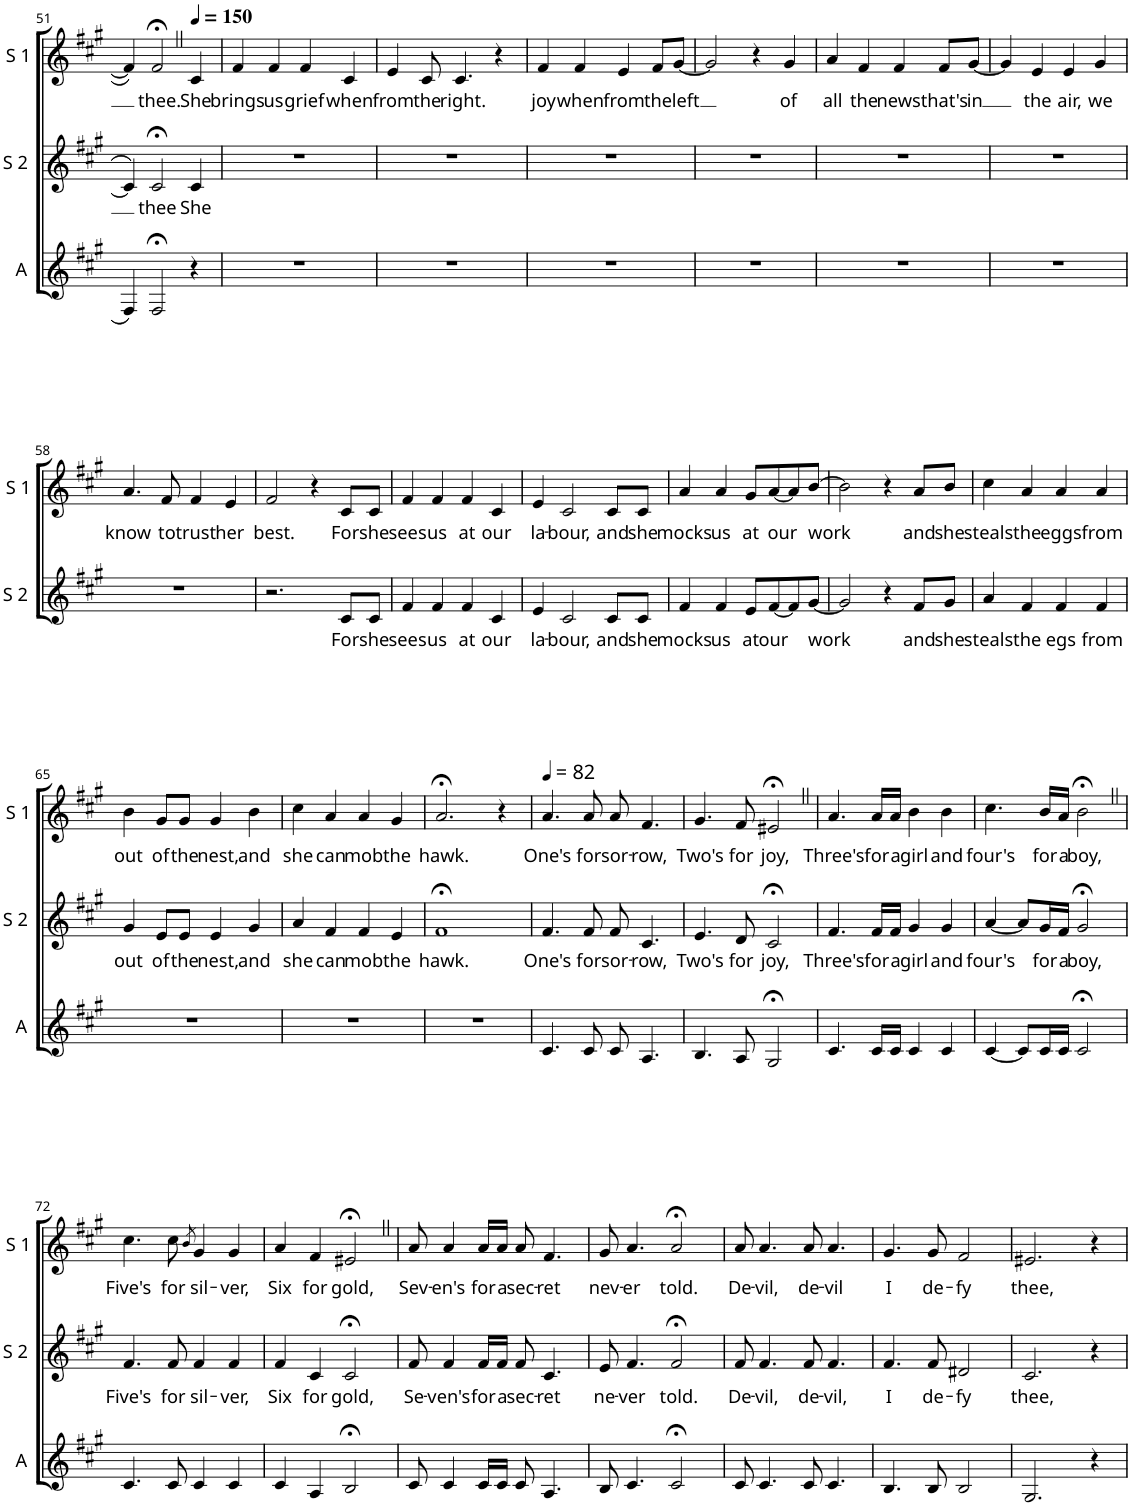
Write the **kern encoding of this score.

**kern	**kern	**text	**kern	**text
*part3	*part2	*part2	*part1	*part1
*staff3	*staff2	*staff2	*staff1	*staff1
*I"Alto	*I"Sop 2	*	*I"Sop 1	*
*I'A	*I'S 2	*	*I'S 1	*
!!LO:PB:g=z
*clefG2	*clefG2	*	*clefG2	*
*k[f#c#g#]	*k[f#c#g#]	*	*k[f#c#g#]	*
*M4/4	*M4/4	*	*M4/4	*
=51	=51	=51	=51	=51
4F#/	4c#/]	.	4f#/]	.
!	!	!LO:LY:b	!	!LO:LY:b
2F#;</	2c#;</	thee	2f#;<Z/	thee.
*	*	*	*MM150	*
!	!	!LO:LY:b	!	!LO:LY:b
4r	4c#/	She	4c#/	She
=52	=52	=52	=52	=52
!	!	!	!	!LO:LY:b
1r	1r	.	4f#/	brings
!	!	!	!	!LO:LY:b
.	.	.	4f#/	us
!	!	!	!	!LO:LY:b
.	.	.	4f#/	grief
!	!	!	!	!LO:LY:b
.	.	.	4c#/	when
=53	=53	=53	=53	=53
!	!	!	!	!LO:LY:b
1r	1r	.	4e/	from
!	!	!	!	!LO:LY:b
.	.	.	8c#/	the
!	!	!	!	!LO:LY:b
.	.	.	4.c#/	right.
.	.	.	4r	.
=54	=54	=54	=54	=54
!	!	!	!	!LO:LY:b
1r	1r	.	4f#/	joy
!	!	!	!	!LO:LY:b
.	.	.	4f#/	when
!	!	!	!	!LO:LY:b
.	.	.	4e/	from
!	!	!	!	!LO:LY:b
.	.	.	8f#/L	the
!	!	!	!	!LO:LY:b
.	.	.	[8g#/J	left
=55	=55	=55	=55	=55
1r	1r	.	2g#/]	.
.	.	.	4r	.
!	!	!	!	!LO:LY:b
.	.	.	4g#/	of
=56	=56	=56	=56	=56
!	!	!	!	!LO:LY:b
1r	1r	.	4a/	all
!	!	!	!	!LO:LY:b
.	.	.	4f#/	the
!	!	!	!	!LO:LY:b
.	.	.	4f#/	news
!	!	!	!	!LO:LY:b
.	.	.	8f#/L	that's
!	!	!	!	!LO:LY:b
.	.	.	[8g#/J	in
=57	=57	=57	=57	=57
1r	1r	.	4g#/]	.
!	!	!	!	!LO:LY:b
.	.	.	4e/	the
!	!	!	!	!LO:LY:b
.	.	.	4e/	air,
!	!	!	!	!LO:LY:b
.	.	.	4g#/	we
!!LO:LB:g=z
=58	=58	=58	=58	=58
!	!	!	!	!LO:LY:b
1r	1r	.	4.a/	know
!	!	!	!	!LO:LY:b
.	.	.	8f#/	to
!	!	!	!	!LO:LY:b
.	.	.	4f#/	trust
!	!	!	!	!LO:LY:b
.	.	.	4e/	her
=59	=59	=59	=59	=59
!	!	!	!	!LO:LY:b
1r	2.r	.	2f#/	best.
.	.	.	4r	.
!	!	!LO:LY:b	!	!LO:LY:b
.	8c#/L	For	8c#/L	For
!	!	!LO:LY:b	!	!LO:LY:b
.	8c#/J	she	8c#/J	she
=60	=60	=60	=60	=60
!	!	!LO:LY:b	!	!LO:LY:b
1r	4f#/	sees	4f#/	sees
!	!	!LO:LY:b	!	!LO:LY:b
.	4f#/	us	4f#/	us
!	!	!LO:LY:b	!	!LO:LY:b
.	4f#/	at	4f#/	at
!	!	!LO:LY:b	!	!LO:LY:b
.	4c#/	our	4c#/	our
=61	=61	=61	=61	=61
!	!	!LO:LY:b	!	!LO:LY:b
1r	4e/	la-	4e/	la-
!	!	!LO:LY:b	!	!LO:LY:b
.	2c#/	-bour,	2c#/	-bour,
!	!	!LO:LY:b	!	!LO:LY:b
.	8c#/L	and	8c#/L	and
!	!	!LO:LY:b	!	!LO:LY:b
.	8c#/J	she	8c#/J	she
=62	=62	=62	=62	=62
!	!	!LO:LY:b	!	!LO:LY:b
1r	4f#/	mocks	4a/	mocks
!	!	!LO:LY:b	!	!LO:LY:b
.	4f#/	us	4a/	us
!	!	!LO:LY:b	!	!LO:LY:b
.	8e/L	at	8g#/L	at
!	!	!LO:LY:b	!	!LO:LY:b
.	[8f#/	our	[8a/	our
.	8f#/]	.	8a/]	.
!	!	!LO:LY:b	!	!LO:LY:b
.	[8g#/J	work	[8b/J	work
=63	=63	=63	=63	=63
1r	2g#/]	.	2b\]	.
.	4r	.	4r	.
!	!	!LO:LY:b	!	!LO:LY:b
.	8f#/L	and	8a/L	and
!	!	!LO:LY:b	!	!LO:LY:b
.	8g#/J	she	8b/J	she
=64	=64	=64	=64	=64
!	!	!LO:LY:b	!	!LO:LY:b
1r	4a/	steals	4cc#\	steals
!	!	!LO:LY:b	!	!LO:LY:b
.	4f#/	the	4a/	the
!	!	!LO:LY:b	!	!LO:LY:b
.	4f#/	egs	4a/	eggs
!	!	!LO:LY:b	!	!LO:LY:b
.	4f#/	from	4a/	from
!!LO:LB:g=z
=65	=65	=65	=65	=65
!	!	!LO:LY:b	!	!LO:LY:b
1r	4g#/	out	4b\	out
!	!	!LO:LY:b	!	!LO:LY:b
.	8e/L	of	8g#/L	of
!	!	!LO:LY:b	!	!LO:LY:b
.	8e/J	the	8g#/J	the
!	!	!LO:LY:b	!	!LO:LY:b
.	4e/	nest,	4g#/	nest,
!	!	!LO:LY:b	!	!LO:LY:b
.	4g#/	and	4b\	and
=66	=66	=66	=66	=66
!	!	!LO:LY:b	!	!LO:LY:b
1r	4a/	she	4cc#\	she
!	!	!LO:LY:b	!	!LO:LY:b
.	4f#/	can	4a/	can
!	!	!LO:LY:b	!	!LO:LY:b
.	4f#/	mob	4a/	mob
!	!	!LO:LY:b	!	!LO:LY:b
.	4e/	the	4g#/	the
=67	=67	=67	=67	=67
!	!	!LO:LY:b	!	!LO:LY:b
1r	1f#;<	hawk.	2.a;</	hawk.
.	.	.	4r	.
=68	=68	=68	=68	=68
*	*	*	*MM82	*
!	!	!LO:LY:b	!	!LO:LY:b
4.c#/	4.f#/	One's	4.a/	One's
!	!	!LO:LY:b	!	!LO:LY:b
8c#/	8f#/	for	8a/	for
!	!	!LO:LY:b	!	!LO:LY:b
8c#/	8f#/	sor-	8a/	sor-
!	!	!LO:LY:b	!	!LO:LY:b
4.A/	4.c#/	-row,	4.f#/	-row,
=69	=69	=69	=69	=69
!	!	!LO:LY:b	!	!LO:LY:b
4.B/	4.e/	Two's	4.g#/	Two's
!	!	!LO:LY:b	!	!LO:LY:b
8A/	8d/	for	8f#/	for
!	!	!LO:LY:b	!	!LO:LY:b
2G#;</	2c#;</	joy,	2e#X;<Z/	joy,
=70	=70	=70	=70	=70
!	!	!LO:LY:b	!	!LO:LY:b
4.c#/	4.f#/	Three's	4.a/	Three's
!	!	!LO:LY:b	!	!LO:LY:b
16c#/LL	16f#/LL	for	16a/LL	for
!	!	!LO:LY:b	!	!LO:LY:b
16c#/JJ	16f#/JJ	a	16a/JJ	a
!	!	!LO:LY:b	!	!LO:LY:b
4c#/	4g#/	girl	4b\	girl
!	!	!LO:LY:b	!	!LO:LY:b
4c#/	4g#/	and	4b\	and
=71	=71	=71	=71	=71
!	!	!LO:LY:b	!	!LO:LY:b
[4c#/	[4a/	four's	4.cc#\	four's
8c#/L]	8a/L]	.	.	.
!	!	!LO:LY:b	!	!LO:LY:b
16c#/L	16g#/L	for	16b/LL	for
!	!	!LO:LY:b	!	!LO:LY:b
16c#/JJ	16f#/JJ	a	16a/JJ	a
!	!	!LO:LY:b	!	!LO:LY:b
2c#;</	2g#;</	boy,	2b;<Z\	boy,
!!LO:LB:g=z
=72	=72	=72	=72	=72
!	!	!LO:LY:b	!	!LO:LY:b
4.c#/	4.f#/	Five's	4.cc#\	Five's
!	!	!LO:LY:b	!	!LO:LY:b
8c#/	8f#/	for	8cc#\	for
.	.	.	8qb/	.
!	!	!LO:LY:b	!	!LO:LY:b
4c#/	4f#/	sil-	4g#/	sil-
!	!	!LO:LY:b	!	!LO:LY:b
4c#/	4f#/	-ver,	4g#/	-ver,
=73	=73	=73	=73	=73
!	!	!LO:LY:b	!	!LO:LY:b
4c#/	4f#/	Six	4a/	Six
!	!	!LO:LY:b	!	!LO:LY:b
4A/	4c#/	for	4f#/	for
!	!	!LO:LY:b	!	!LO:LY:b
2B;</	2c#;</	gold,	2e#X;<Z/	gold,
=74	=74	=74	=74	=74
!	!	!LO:LY:b	!	!LO:LY:b
8c#/	8f#/	Se-	8a/	Sev-
!	!	!LO:LY:b	!	!LO:LY:b
4c#/	4f#/	-ven's	4a/	-en's
!	!	!LO:LY:b	!	!LO:LY:b
16c#/LL	16f#/LL	for	16a/LL	for
!	!	!LO:LY:b	!	!LO:LY:b
16c#/JJ	16f#/JJ	a	16a/JJ	a
!	!	!LO:LY:b	!	!LO:LY:b
8c#/	8f#/	sec-	8a/	sec-
!	!	!LO:LY:b	!	!LO:LY:b
4.A/	4.c#/	-ret	4.f#/	-ret
=75	=75	=75	=75	=75
!	!	!LO:LY:b	!	!LO:LY:b
8B/	8e/	ne-	8g#/	nev-
!	!	!LO:LY:b	!	!LO:LY:b
4.c#/	4.f#/	-ver	4.a/	-er
!	!	!LO:LY:b	!	!LO:LY:b
2c#;</	2f#;</	told.	2a;</	told.
=76	=76	=76	=76	=76
!	!	!LO:LY:b	!	!LO:LY:b
8c#/	8f#/	De-	8a/	De-
!	!	!LO:LY:b	!	!LO:LY:b
4.c#/	4.f#/	-vil,	4.a/	-vil,
!	!	!LO:LY:b	!	!LO:LY:b
8c#/	8f#/	de-	8a/	de-
!	!	!LO:LY:b	!	!LO:LY:b
4.c#/	4.f#/	-vil,	4.a/	-vil
=77	=77	=77	=77	=77
!	!	!LO:LY:b	!	!LO:LY:b
4.B/	4.f#/	I	4.g#/	I
!	!	!LO:LY:b	!	!LO:LY:b
8B/	8f#/	de-	8g#/	de-
!	!	!LO:LY:b	!	!LO:LY:b
2B/	2d#X/	-fy	2f#/	-fy
=78	=78	=78	=78	=78
!	!	!LO:LY:b	!	!LO:LY:b
2.G#/	2.c#/	thee,	2.e#X/	thee,
4r	4r	.	4r	.
=	=	=	=	=
*-	*-	*-	*-	*-
